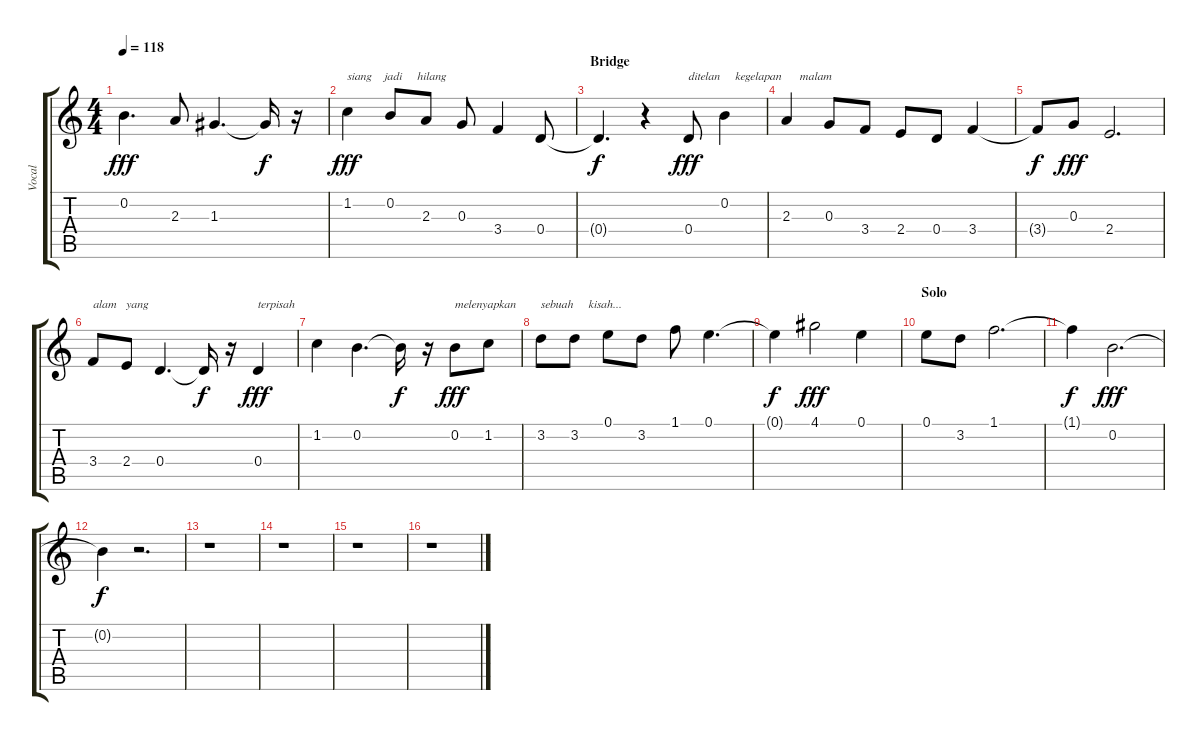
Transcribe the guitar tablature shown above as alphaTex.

\track ("Vocal" "Vocal") {instrument contrabass}
\staff {score tabs}
\tuning (E4 B3 G3 D3 A2 E2) {hide}
\ts (4 4)
\tempo 118
\clef g2
\ks c
0.2.4{d dy fff} 2.3.8 1.3.4{d} 1.3{t}.16{dy f} r.16 |
1.2.4{txt "siang    jadi     hilang" dy fff} 0.2.8 2.3.8 0.3.8 3.4.4 0.4.8 |
\section ("" "Bridge")
0.4{t}.4{d dy f} r.4 0.4.8{txt "ditelan     kegelapan      malam" dy fff} 0.2.4 |
2.3.4 0.3.8 3.4.8 2.4.8 0.4.8 3.4.4 |
3.4{t}.8{dy f} 0.3.8{dy fff} 2.4.2{d} |
3.4.8{txt "alam   yang"} 2.4.8 0.4.4{d} 0.4{t}.16{dy f} r.16 0.4.4{txt "terpisah" dy fff} |
1.2.4 0.2.4{d} 0.2{t}.16{dy f} r.16 0.2.8{txt "melenyapkan" dy fff} 1.2.8 |
3.2.8{txt "sebuah     kisah..."} 3.2.8 0.1.8 3.2.8 1.1.8 0.1.4{d} |
0.1{t}.4{dy f} 4.1.2{dy fff} 0.1.4 |
\section ("" "Solo")
0.1.8 3.2.8 1.1.2{d} |
1.1{t}.4{dy f} 0.2.2{d dy fff} |
0.2{t}.4{dy f} r.2{d} |
r.1 |
r.1 |
r.1 |
r.1
